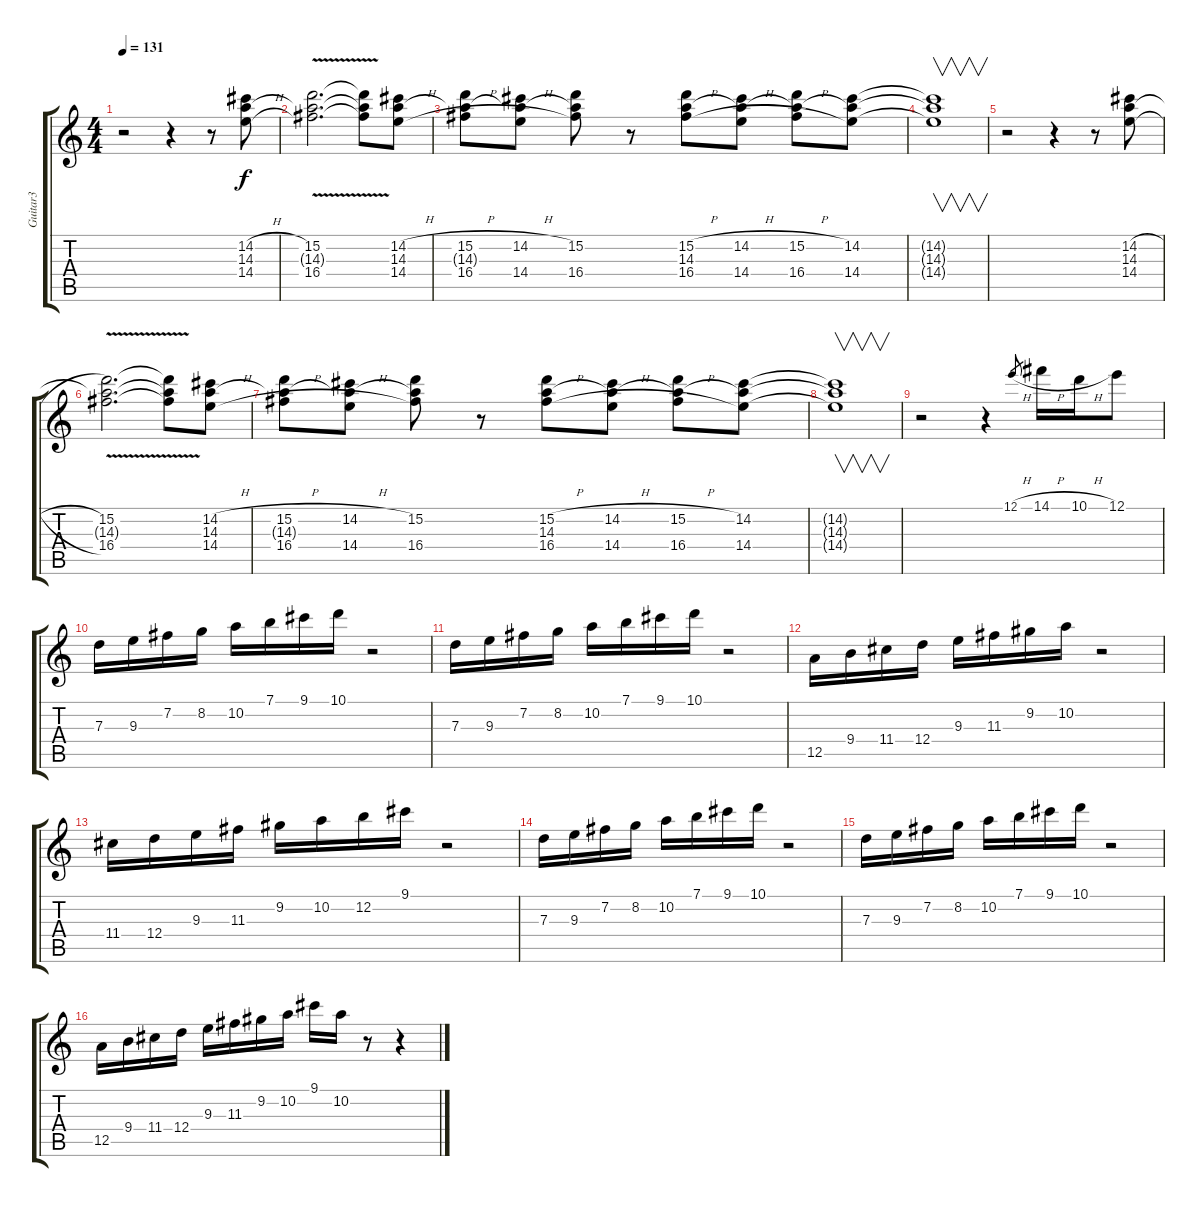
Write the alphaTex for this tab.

\track ("Guitar3" "Guitar3") {instrument acousticguitarnylon}
\staff {score tabs}
\tuning (E4 B3 G3 D3 A2 E2) {hide}
\ts (4 4)
\tempo 131
\clef g2
\ks c
r.2{dy mp} r.4 r.8 (14.2{h} 14.3 14.4{h}).8{dy f volume 5} |
(15.2{v} 14.3{v t} 16.4{v}).2{d} (15.2{t} 14.3{t} 16.4{t}).8 (14.2{h} 14.3 14.4{h}).8 |
(15.2{h} 14.3{t} 16.4{h}).8 (14.2{h} 14.3{t} 14.4{h}).8 (15.2 14.3{t} 16.4).8 r.8 (15.2{h} 14.3 16.4{h}).8 (14.2{h} 14.3{t} 14.4{h}).8 (15.2{h} 14.3{t} 16.4{h}).8 (14.2 14.3{t} 14.4).8 |
(14.2{t} 14.3{t} 14.4{t}).1{v} |
r.2 r.4 r.8 (14.2{h} 14.3 14.4{h}).8{volume 8} |
(15.2{v} 14.3{v t} 16.4{v}).2{d} (15.2{t} 14.3{t} 16.4{t}).8 (14.2{h} 14.3 14.4{h}).8 |
(15.2{h} 14.3{t} 16.4{h}).8 (14.2{h} 14.3{t} 14.4{h}).8 (15.2 14.3{t} 16.4).8 r.8 (15.2{h} 14.3 16.4{h}).8 (14.2{h} 14.3{t} 14.4{h}).8 (15.2{h} 14.3{t} 16.4{h}).8 (14.2 14.3{t} 14.4).8 |
(14.2{t} 14.3{t} 14.4{t}).1{v} |
r.2{volume 12 balance 0 instrument lead2sawtooth} r.4 12.1{h}.8{gr} 14.1{h}.16 10.1{h}.16 12.1.8 |
7.3.16 9.3.16 7.2.16 8.2.16 10.2.16 7.1.16 9.1.16 10.1.16 r.2 |
7.3.16 9.3.16 7.2.16 8.2.16 10.2.16 7.1.16 9.1.16 10.1.16 r.2 |
12.5.16 9.4.16 11.4.16 12.4.16 9.3.16 11.3.16 9.2.16 10.2.16 r.2 |
11.4.16 12.4.16 9.3.16 11.3.16 9.2.16 10.2.16 12.2.16 9.1.16 r.2 |
7.3.16 9.3.16 7.2.16 8.2.16 10.2.16 7.1.16 9.1.16 10.1.16 r.2 |
7.3.16 9.3.16 7.2.16 8.2.16 10.2.16 7.1.16 9.1.16 10.1.16 r.2 |
12.5.16 9.4.16 11.4.16 12.4.16 9.3.16 11.3.16 9.2.16 10.2.16 9.1.16 10.2.16 r.8 r.4
